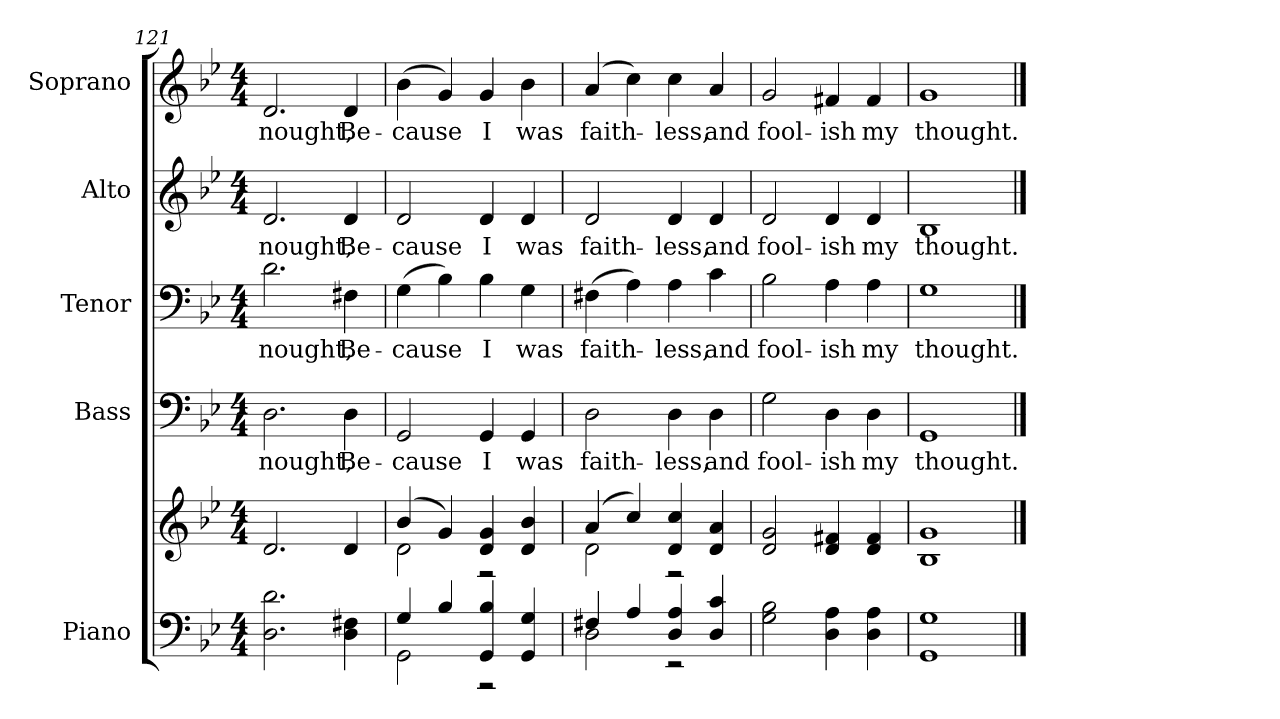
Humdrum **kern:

**kern	**kern	**kern	**text	**kern	**text	**kern	**text	**kern	**text
*part5	*part5	*part4	*part4	*part3	*part3	*part2	*part2	*part1	*part1
*staff6	*staff5	*staff4	*staff4	*staff3	*staff3	*staff2	*staff2	*staff1	*staff1
*I"Piano	*	*I"Bass	*	*I"Tenor	*	*I"Alto	*	*I"Soprano	*
*I'Pno.	*	*I'B.	*	*I'T.	*	*I'A.	*	*I'S.	*
!!LO:LB:g=z
*clefF4	*clefG2	*clefF4	*	*clefF4	*	*clefG2	*	*clefG2	*
*k[b-e-]	*k[b-e-]	*k[b-e-]	*	*k[b-e-]	*	*k[b-e-]	*	*k[b-e-]	*
*B-:	*B-:	*B-:	*	*B-:	*	*B-:	*	*B-:	*
*M4/4	*M4/4	*M4/4	*	*M4/4	*	*M4/4	*	*M4/4	*
=121	=121	=121	=121	=121	=121	=121	=121	=121	=121
!	!	!	!LO:LY:b:color=#000000	!	!	!	!	!	!
!	!	!	!	!	!LO:LY:b:color=#000000	!	!	!	!
!	!	!	!	!	!	!	!LO:LY:b:color=#000000	!	!
!	!	!	!	!	!	!	!	!	!LO:LY:b:color=#000000
2.Di\ 2.di	2.di/	2.Di\	nought,	2.di\	nought,	2.di/	nought,	2.di/	nought,
!	!	!	!LO:LY:b:color=#000000	!	!	!	!	!	!
!	!	!	!	!	!LO:LY:b:color=#000000	!	!	!	!
!	!	!	!	!	!	!	!LO:LY:b:color=#000000	!	!
!	!	!	!	!	!	!	!	!	!LO:LY:b:color=#000000
4Di\ 4F#Xi	4di/	4Di\	Be-	4F#Xi\	Be-	4di/	Be-	4di/	Be-
=122	=122	=122	=122	=122	=122	=122	=122	=122	=122
*^	*^	*	*	*	*	*	*	*	*
!	!	!	!	!	!LO:LY:b:color=#000000	!	!	!	!	!	!
!	!	!	!	!	!	!	!LO:LY:b:color=#000000	!	!	!	!
!	!	!	!	!	!	!	!	!	!LO:LY:b:color=#000000	!	!
!	!	!	!	!	!	!	!	!	!	!	!LO:LY:b:color=#000000
4Gi/	2GGi\	(4b-i/	2di\	2GGi/	-cause	(4Gi\	-cause	2di/	-cause	(4b-i\	-cause
4B-i/	.	4gi/)	.	.	.	4B-i\)	.	.	.	4gi/)	.
!	!	!	!	!	!LO:LY:b:color=#000000	!	!	!	!	!	!
!	!	!	!	!	!	!	!LO:LY:b:color=#000000	!	!	!	!
!	!	!	!	!	!	!	!	!	!LO:LY:b:color=#000000	!	!
!	!	!	!	!	!	!	!	!	!	!	!LO:LY:b:color=#000000
4GGi/ 4B-i	2r	4di/ 4gi	2r	4GGi/	I	4B-i\	I	4di/	I	4gi/	I
!	!	!	!	!	!LO:LY:b:color=#000000	!	!	!	!	!	!
!	!	!	!	!	!	!	!LO:LY:b:color=#000000	!	!	!	!
!	!	!	!	!	!	!	!	!	!LO:LY:b:color=#000000	!	!
!	!	!	!	!	!	!	!	!	!	!	!LO:LY:b:color=#000000
4GGi/ 4Gi	.	4di/ 4b-i	.	4GGi/	was	4Gi\	was	4di/	was	4b-i\	was
=123	=123	=123	=123	=123	=123	=123	=123	=123	=123	=123	=123
!	!	!	!	!	!LO:LY:b:color=#000000	!	!	!	!	!	!
!	!	!	!	!	!	!	!LO:LY:b:color=#000000	!	!	!	!
!	!	!	!	!	!	!	!	!	!LO:LY:b:color=#000000	!	!
!	!	!	!	!	!	!	!	!	!	!	!LO:LY:b:color=#000000
4F#Xi/	2Di\	(4ai/	2di\	2Di\	faith-	(4F#Xi\	faith-	2di/	faith-	(4ai/	faith-
4Ai/	.	4cci/)	.	.	.	4Ai\)	.	.	.	4cci\)	.
!	!	!	!	!	!LO:LY:b:color=#000000	!	!	!	!	!	!
!	!	!	!	!	!	!	!LO:LY:b:color=#000000	!	!	!	!
!	!	!	!	!	!	!	!	!	!LO:LY:b:color=#000000	!	!
!	!	!	!	!	!	!	!	!	!	!	!LO:LY:b:color=#000000
4Di/ 4Ai	2r	4di/ 4cci	2r	4Di\	-less,	4Ai\	-less,	4di/	-less,	4cci\	-less,
!	!	!	!	!	!LO:LY:b:color=#000000	!	!	!	!	!	!
!	!	!	!	!	!	!	!LO:LY:b:color=#000000	!	!	!	!
!	!	!	!	!	!	!	!	!	!LO:LY:b:color=#000000	!	!
!	!	!	!	!	!	!	!	!	!	!	!LO:LY:b:color=#000000
4Di/ 4ci	.	4di/ 4ai	.	4Di\	and	4ci\	and	4di/	and	4ai/	and
*v	*v	*	*	*	*	*	*	*	*	*	*
*	*v	*v	*	*	*	*	*	*	*	*
=124	=124	=124	=124	=124	=124	=124	=124	=124	=124
!	!	!	!LO:LY:b:color=#000000	!	!	!	!	!	!
!	!	!	!	!	!LO:LY:b:color=#000000	!	!	!	!
!	!	!	!	!	!	!	!LO:LY:b:color=#000000	!	!
!	!	!	!	!	!	!	!	!	!LO:LY:b:color=#000000
2Gi\ 2B-i	2di/ 2gi	2Gi\	fool-	2B-i\	fool-	2di/	fool-	2gi/	fool-
!	!	!	!LO:LY:b:color=#000000	!	!	!	!	!	!
!	!	!	!	!	!LO:LY:b:color=#000000	!	!	!	!
!	!	!	!	!	!	!	!LO:LY:b:color=#000000	!	!
!	!	!	!	!	!	!	!	!	!LO:LY:b:color=#000000
4Di\ 4Ai	4di/ 4f#Xi	4Di\	-ish	4Ai\	-ish	4di/	-ish	4f#Xi/	-ish
!	!	!	!LO:LY:b:color=#000000	!	!	!	!	!	!
!	!	!	!	!	!LO:LY:b:color=#000000	!	!	!	!
!	!	!	!	!	!	!	!LO:LY:b:color=#000000	!	!
!	!	!	!	!	!	!	!	!	!LO:LY:b:color=#000000
4Di\ 4Ai	4di/ 4f#i	4Di\	my	4Ai\	my	4di/	my	4f#i/	my
!!LO:PB:g=z
=125	=125	=125	=125	=125	=125	=125	=125	=125	=125
!	!	!	!LO:LY:b:color=#000000	!	!	!	!	!	!
!	!	!	!	!	!LO:LY:b:color=#000000	!	!	!	!
!	!	!	!	!	!	!	!LO:LY:b:color=#000000	!	!
!	!	!	!	!	!	!	!	!	!LO:LY:b:color=#000000
1GGi 1Gi	1B-i 1gi	1GGi	thought.	1Gi	thought.	1B-i	thought.	1gi	thought.
==	==	==	==	==	==	==	==	==	==
*-	*-	*-	*-	*-	*-	*-	*-	*-	*-
